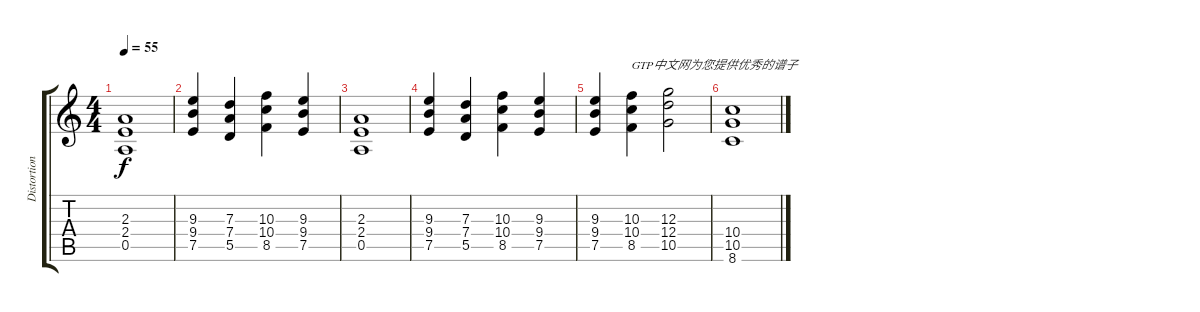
\track ("Distortion Guitar" "Distortion") {instrument distortionguitar}
\staff {score tabs}
\tuning (E4 B3 G3 D3 A2 E2) {hide}
\ts (4 4)
\tempo 55
\clef g2
\ks c
(2.3 2.4 0.5).1{dy f} |
(9.3 9.4 7.5).4 (7.3 7.4 5.5).4 (10.3 10.4 8.5).4 (9.3 9.4 7.5).4 |
(2.3 2.4 0.5).1 |
(9.3 9.4 7.5).4 (7.3 7.4 5.5).4 (10.3 10.4 8.5).4 (9.3 9.4 7.5).4 |
(9.3 9.4 7.5).4 (10.3 10.4 8.5).4{txt "GTP中文网为您提供优秀的谱子"} (12.3 12.4 10.5).2 |
(10.4 10.5 8.6).1
